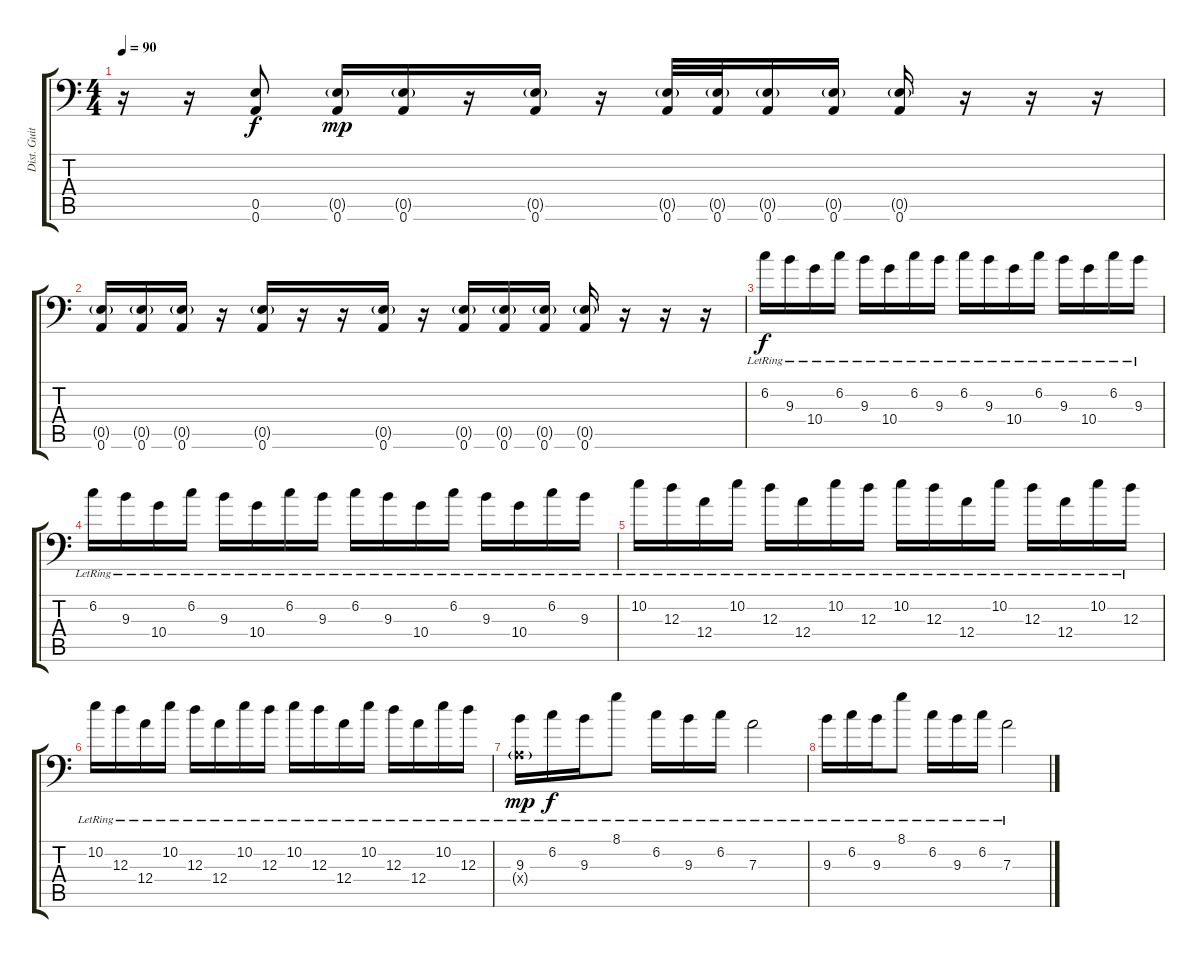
\track ("Dist. Guitar #1" "Dist. Guit") {instrument distortionguitar}
\staff {score tabs}
\tuning (B3 Gb3 D3 A2 E2 A1) {hide}
\ts (4 4)
\tempo 90
\clef f4
\ks c
r.16{dy mp} r.16 (0.5 0.6).8{dy f} (0.5{g} 0.6).16{dy mp} (0.5{g} 0.6).16 r.16 (0.5{g} 0.6).16 r.16 (0.5{g} 0.6).32 (0.5{g} 0.6).32 (0.5{g} 0.6).16 (0.5{g} 0.6).16 (0.5{g} 0.6).16 r.16 r.16 r.16 |
(0.5{g} 0.6).16 (0.5{g} 0.6).16 (0.5{g} 0.6).16 r.16 (0.5{g} 0.6).16 r.16 r.16 (0.5{g} 0.6).16 r.16 (0.5{g} 0.6).16 (0.5{g} 0.6).16 (0.5{g} 0.6).16 (0.5{g} 0.6).16 r.16 r.16 r.16 |
6.2{lr}.16{dy f} 9.3{lr}.16 10.4{lr}.16 6.2{lr}.16 9.3{lr}.16 10.4{lr}.16 6.2{lr}.16 9.3{lr}.16 6.2{lr}.16 9.3{lr}.16 10.4{lr}.16 6.2{lr}.16 9.3{lr}.16 10.4{lr}.16 6.2{lr}.16 9.3{lr}.16 |
6.2{lr}.16 9.3{lr}.16 10.4{lr}.16 6.2{lr}.16 9.3{lr}.16 10.4{lr}.16 6.2{lr}.16 9.3{lr}.16 6.2{lr}.16 9.3{lr}.16 10.4{lr}.16 6.2{lr}.16 9.3{lr}.16 10.4{lr}.16 6.2{lr}.16 9.3{lr}.16 |
10.2{lr}.16 12.3{lr}.16 12.4{lr}.16 10.2{lr}.16 12.3{lr}.16 12.4{lr}.16 10.2{lr}.16 12.3{lr}.16 10.2{lr}.16 12.3{lr}.16 12.4{lr}.16 10.2{lr}.16 12.3{lr}.16 12.4{lr}.16 10.2{lr}.16 12.3{lr}.16 |
10.2{lr}.16 12.3{lr}.16 12.4{lr}.16 10.2{lr}.16 12.3{lr}.16 12.4{lr}.16 10.2{lr}.16 12.3{lr}.16 10.2{lr}.16 12.3{lr}.16 12.4{lr}.16 10.2{lr}.16 12.3{lr}.16 12.4{lr}.16 10.2{lr}.16 12.3{lr}.16 |
(9.3{lr} 0.4{g x}).16{dy mp} 6.2{lr}.16{dy f} 9.3{lr}.16 8.1{lr}.8 6.2{lr}.16 9.3{lr}.16 6.2{lr}.16 7.3{lr}.2 |
9.3{lr}.16 6.2{lr}.16 9.3{lr}.16 8.1{lr}.8 6.2{lr}.16 9.3{lr}.16 6.2{lr}.16 7.3{lr}.2
